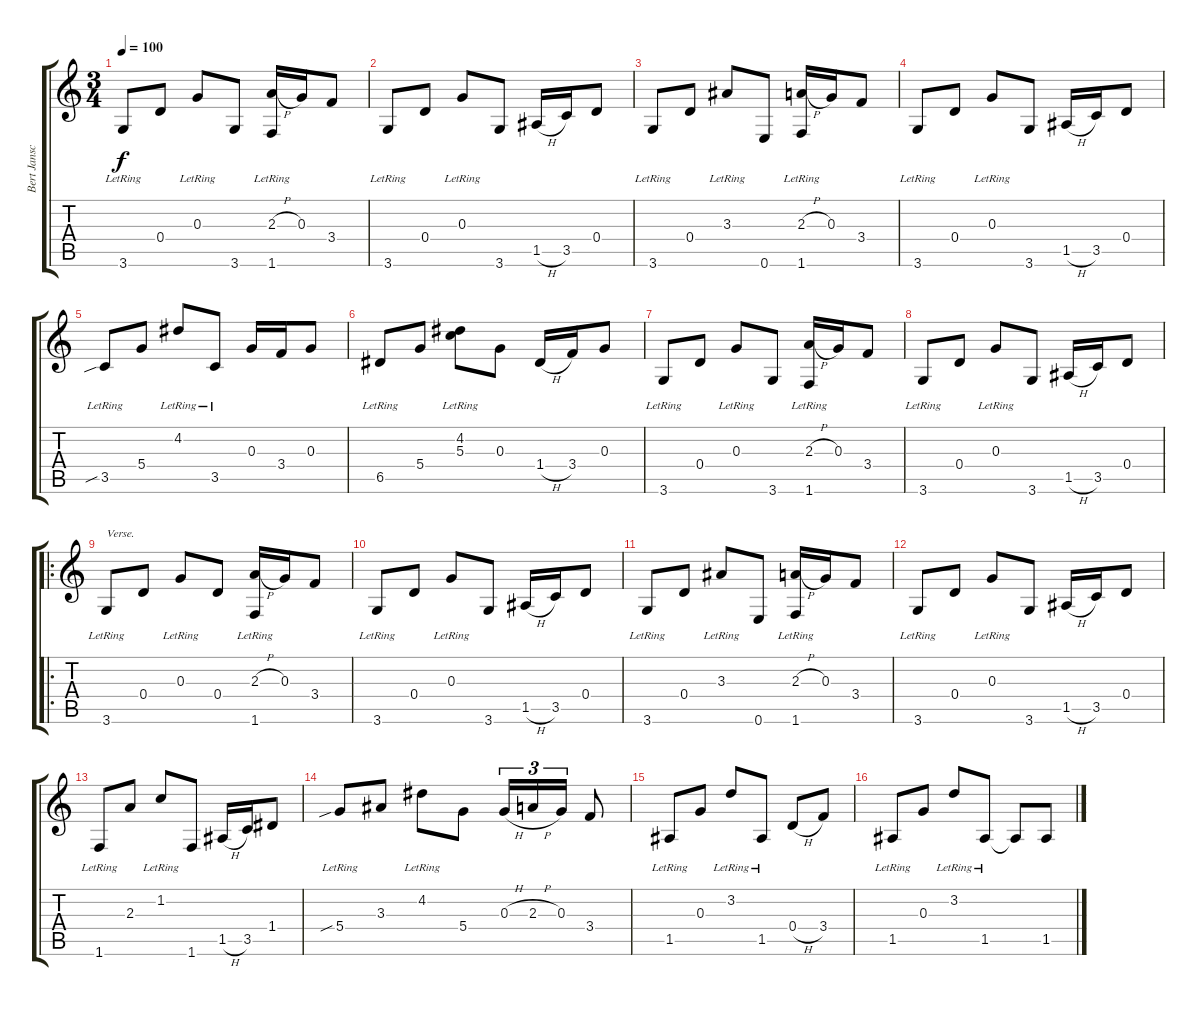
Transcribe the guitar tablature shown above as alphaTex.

\track ("Bert Jansch" "Bert Jansc") {instrument acousticguitarsteel}
\staff {score tabs}
\tuning (E4 B3 G3 D3 A2 E2) {hide}
\ts (3 4)
\tempo 100
\clef g2
\ks c
3.6{lr}.8{dy f instrument acousticguitarsteel} 0.4.8 0.3{lr}.8 3.6.8 (2.3{h} 1.6{lr}).16 0.3.16 3.4.8 |
3.6{lr}.8 0.4.8 0.3{lr}.8 3.6.8 1.5{h}.16 3.5.16 0.4.8 |
3.6{lr}.8 0.4.8 3.3{lr}.8 0.6.8 (2.3{h} 1.6{lr}).16 0.3.16 3.4.8 |
3.6{lr}.8 0.4.8 0.3{lr}.8 3.6.8 1.5{h}.16 3.5.16 0.4.8 |
3.5{sib lr}.8 5.4.8 4.2{lr}.8 3.5{lr}.8 0.3.16 3.4.16 0.3.8 |
6.5{lr}.8 5.4.8 (4.2{lr} 5.3{lr}).8 0.3.8 1.4{h}.16 3.4.16 0.3.8 |
3.6{lr}.8 0.4.8 0.3{lr}.8 3.6.8 (2.3{h} 1.6{lr}).16 0.3.16 3.4.8 |
3.6{lr}.8 0.4.8 0.3{lr}.8 3.6.8 1.5{h}.16 3.5.16 0.4.8 |
\ro
3.6{lr}.8{txt "Verse."} 0.4.8 0.3{lr}.8 0.4.8 (2.3{h} 1.6{lr}).16 0.3.16 3.4.8 |
3.6{lr}.8 0.4.8 0.3{lr}.8 3.6.8 1.5{h}.16 3.5.16 0.4.8 |
3.6{lr}.8 0.4.8 3.3{lr}.8 0.6.8 (2.3{h} 1.6{lr}).16 0.3.16 3.4.8 |
3.6{lr}.8 0.4.8 0.3{lr}.8 3.6.8 1.5{h}.16 3.5.16 0.4.8 |
1.6{lr}.8 2.3.8 1.2{lr}.8 1.6.8 1.5{h}.16 3.5.16 1.4.8 |
5.4{sib lr}.8 3.3.8 4.2{lr}.8 5.4.8 0.3{h}.16{tu (3 2)} 2.3{h}.16{tu (3 2)} 0.3.16{tu (3 2)} 3.4.8 |
1.5{lr}.8 0.3.8 3.2{lr}.8 1.5{lr}.8 0.4{h}.8 3.4.8 |
1.5{lr}.8 0.3.8 3.2{lr}.8 1.5{lr}.8 1.5{t}.8 1.5.8
